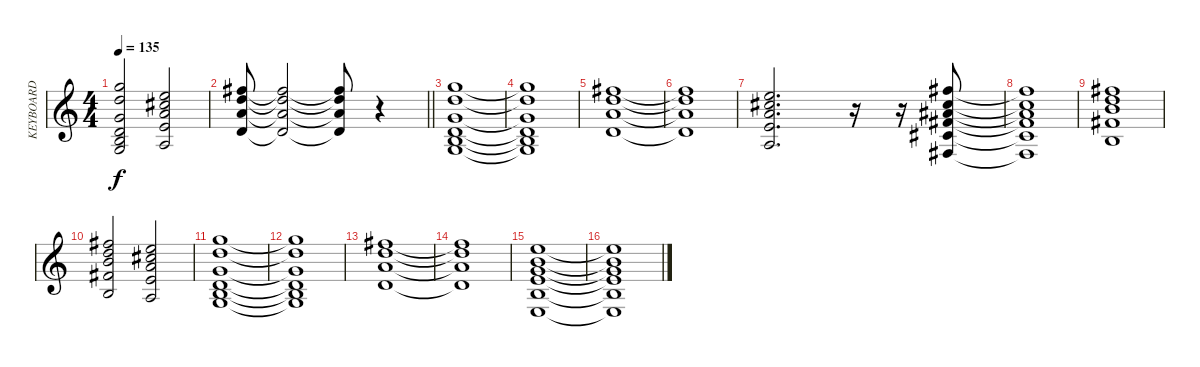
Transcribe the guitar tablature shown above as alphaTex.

\track ("KEYBOARD" "KEYBOARD") {instrument acousticguitarsteel}
\staff {score}
\tuning (E4 B3 G3 D3 A2 E2) {hide}
\ts (4 4)
\tempo 135
\clef g2
\ks c
(3.1 3.2 0.3 0.4 2.5 3.6).2{dy f} (0.1 2.2 2.3 2.4 0.5).2 |
\barLineRight lightlight
(2.1 3.2 2.3 0.4).8{volume 0 instrument distortionguitar} (2.1{t} 3.2{t} 2.3{t} 0.4{t}).2{volume 16} (2.1{t} 3.2{t} 2.3{t} 0.4{t}).8 r.4 |
(3.1 3.2 0.3 0.4 2.5 3.6).1{volume 9 instrument distortionguitar} |
(3.1{t} 3.2{t} 0.3{t} 0.4{t} 2.5{t} 3.6{t}).1 |
(2.1 3.2 2.3 0.4).1 |
(2.1{t} 3.2{t} 2.3{t} 0.4{t}).1 |
(0.1 2.2 2.3 2.4 0.5).2{d} r.16 r.16 (2.1 2.2 3.3 4.4 4.5 2.6).8 |
(2.1{t} 2.2{t} 3.3{t} 4.4{t} 4.5{t} 2.6{t}).1 |
(2.1 3.2 4.3 4.4 2.5).1 |
(2.1 3.2 4.3 4.4 2.5).2 (0.1 2.2 2.3 2.4 0.5).2 |
(3.1 3.2 0.3 0.4 2.5 3.6).1 |
(3.1{t} 3.2{t} 0.3{t} 0.4{t} 2.5{t} 3.6{t}).1 |
(2.1 3.2 2.3 0.4).1 |
(2.1{t} 3.2{t} 2.3{t} 0.4{t}).1 |
(0.1 0.2 0.3 2.4 2.5 0.6).1 |
(0.1{t} 0.2{t} 0.3{t} 2.4{t} 2.5{t} 0.6{t}).1
